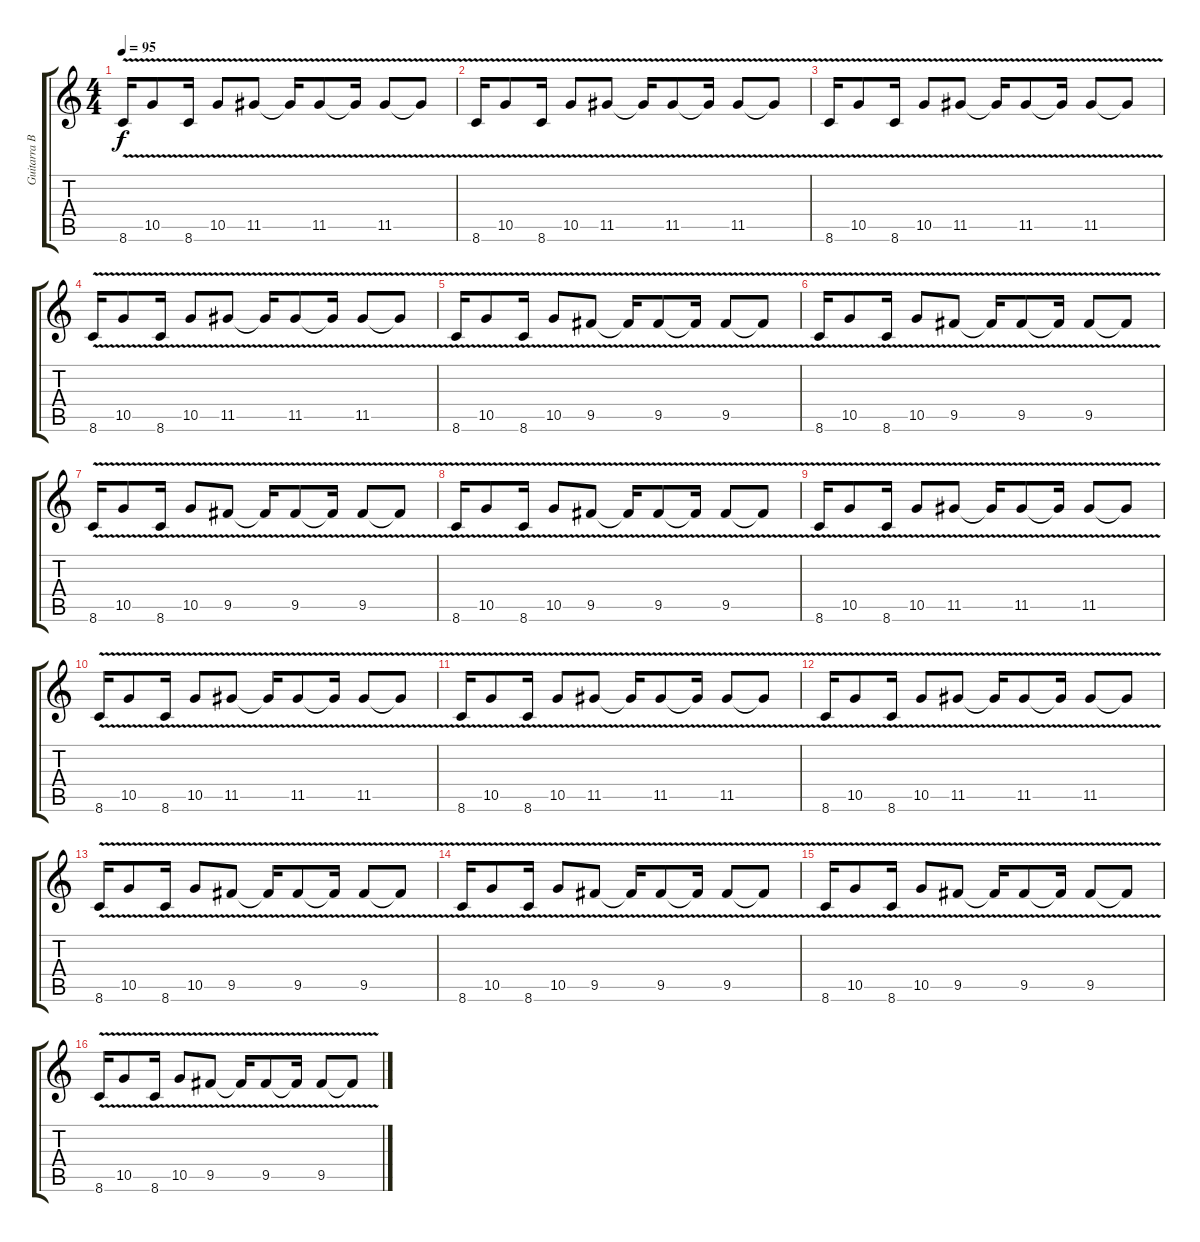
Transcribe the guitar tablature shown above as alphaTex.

\track ("Guitarra Base" "Guitarra B") {instrument overdrivenguitar}
\staff {score tabs}
\tuning (E4 B3 G3 D3 A2 E2) {hide}
\ts (4 4)
\tempo 95
\clef g2
\ks c
8.6{v}.16{dy f instrument overdrivenguitar} 10.5{v}.8 8.6{v}.16 10.5{v}.8 11.5{v}.8 11.5{t}.16 11.5{v}.8 11.5{t}.16 11.5{v}.8 11.5{t}.8 |
8.6{v}.16 10.5{v}.8 8.6{v}.16 10.5{v}.8 11.5{v}.8 11.5{t}.16 11.5{v}.8 11.5{t}.16 11.5{v}.8 11.5{t}.8 |
8.6{v}.16 10.5{v}.8 8.6{v}.16 10.5{v}.8 11.5{v}.8 11.5{t}.16 11.5{v}.8 11.5{t}.16 11.5{v}.8 11.5{t}.8 |
8.6{v}.16 10.5{v}.8 8.6{v}.16 10.5{v}.8 11.5{v}.8 11.5{t}.16 11.5{v}.8 11.5{t}.16 11.5{v}.8 11.5{t}.8 |
8.6{v}.16 10.5{v}.8 8.6{v}.16 10.5{v}.8 9.5{v}.8 9.5{t}.16 9.5{v}.8 9.5{t}.16 9.5{v}.8 9.5{t}.8 |
8.6{v}.16 10.5{v}.8 8.6{v}.16 10.5{v}.8 9.5{v}.8 9.5{t}.16 9.5{v}.8 9.5{t}.16 9.5{v}.8 9.5{t}.8 |
8.6{v}.16 10.5{v}.8 8.6{v}.16 10.5{v}.8 9.5{v}.8 9.5{t}.16 9.5{v}.8 9.5{t}.16 9.5{v}.8 9.5{t}.8 |
8.6{v}.16 10.5{v}.8 8.6{v}.16 10.5{v}.8 9.5{v}.8 9.5{t}.16 9.5{v}.8 9.5{t}.16 9.5{v}.8 9.5{t}.8 |
8.6{v}.16 10.5{v}.8 8.6{v}.16 10.5{v}.8 11.5{v}.8 11.5{t}.16 11.5{v}.8 11.5{t}.16 11.5{v}.8 11.5{t}.8 |
8.6{v}.16 10.5{v}.8 8.6{v}.16 10.5{v}.8 11.5{v}.8 11.5{t}.16 11.5{v}.8 11.5{t}.16 11.5{v}.8 11.5{t}.8 |
8.6{v}.16 10.5{v}.8 8.6{v}.16 10.5{v}.8 11.5{v}.8 11.5{t}.16 11.5{v}.8 11.5{t}.16 11.5{v}.8 11.5{t}.8 |
8.6{v}.16 10.5{v}.8 8.6{v}.16 10.5{v}.8 11.5{v}.8 11.5{t}.16 11.5{v}.8 11.5{t}.16 11.5{v}.8 11.5{t}.8 |
8.6{v}.16 10.5{v}.8 8.6{v}.16 10.5{v}.8 9.5{v}.8 9.5{t}.16 9.5{v}.8 9.5{t}.16 9.5{v}.8 9.5{t}.8 |
8.6{v}.16 10.5{v}.8 8.6{v}.16 10.5{v}.8 9.5{v}.8 9.5{t}.16 9.5{v}.8 9.5{t}.16 9.5{v}.8 9.5{t}.8 |
8.6{v}.16 10.5{v}.8 8.6{v}.16 10.5{v}.8 9.5{v}.8 9.5{t}.16 9.5{v}.8 9.5{t}.16 9.5{v}.8 9.5{t}.8 |
8.6{v}.16 10.5{v}.8 8.6{v}.16 10.5{v}.8 9.5{v}.8 9.5{t}.16 9.5{v}.8 9.5{t}.16 9.5{v}.8 9.5{t}.8
